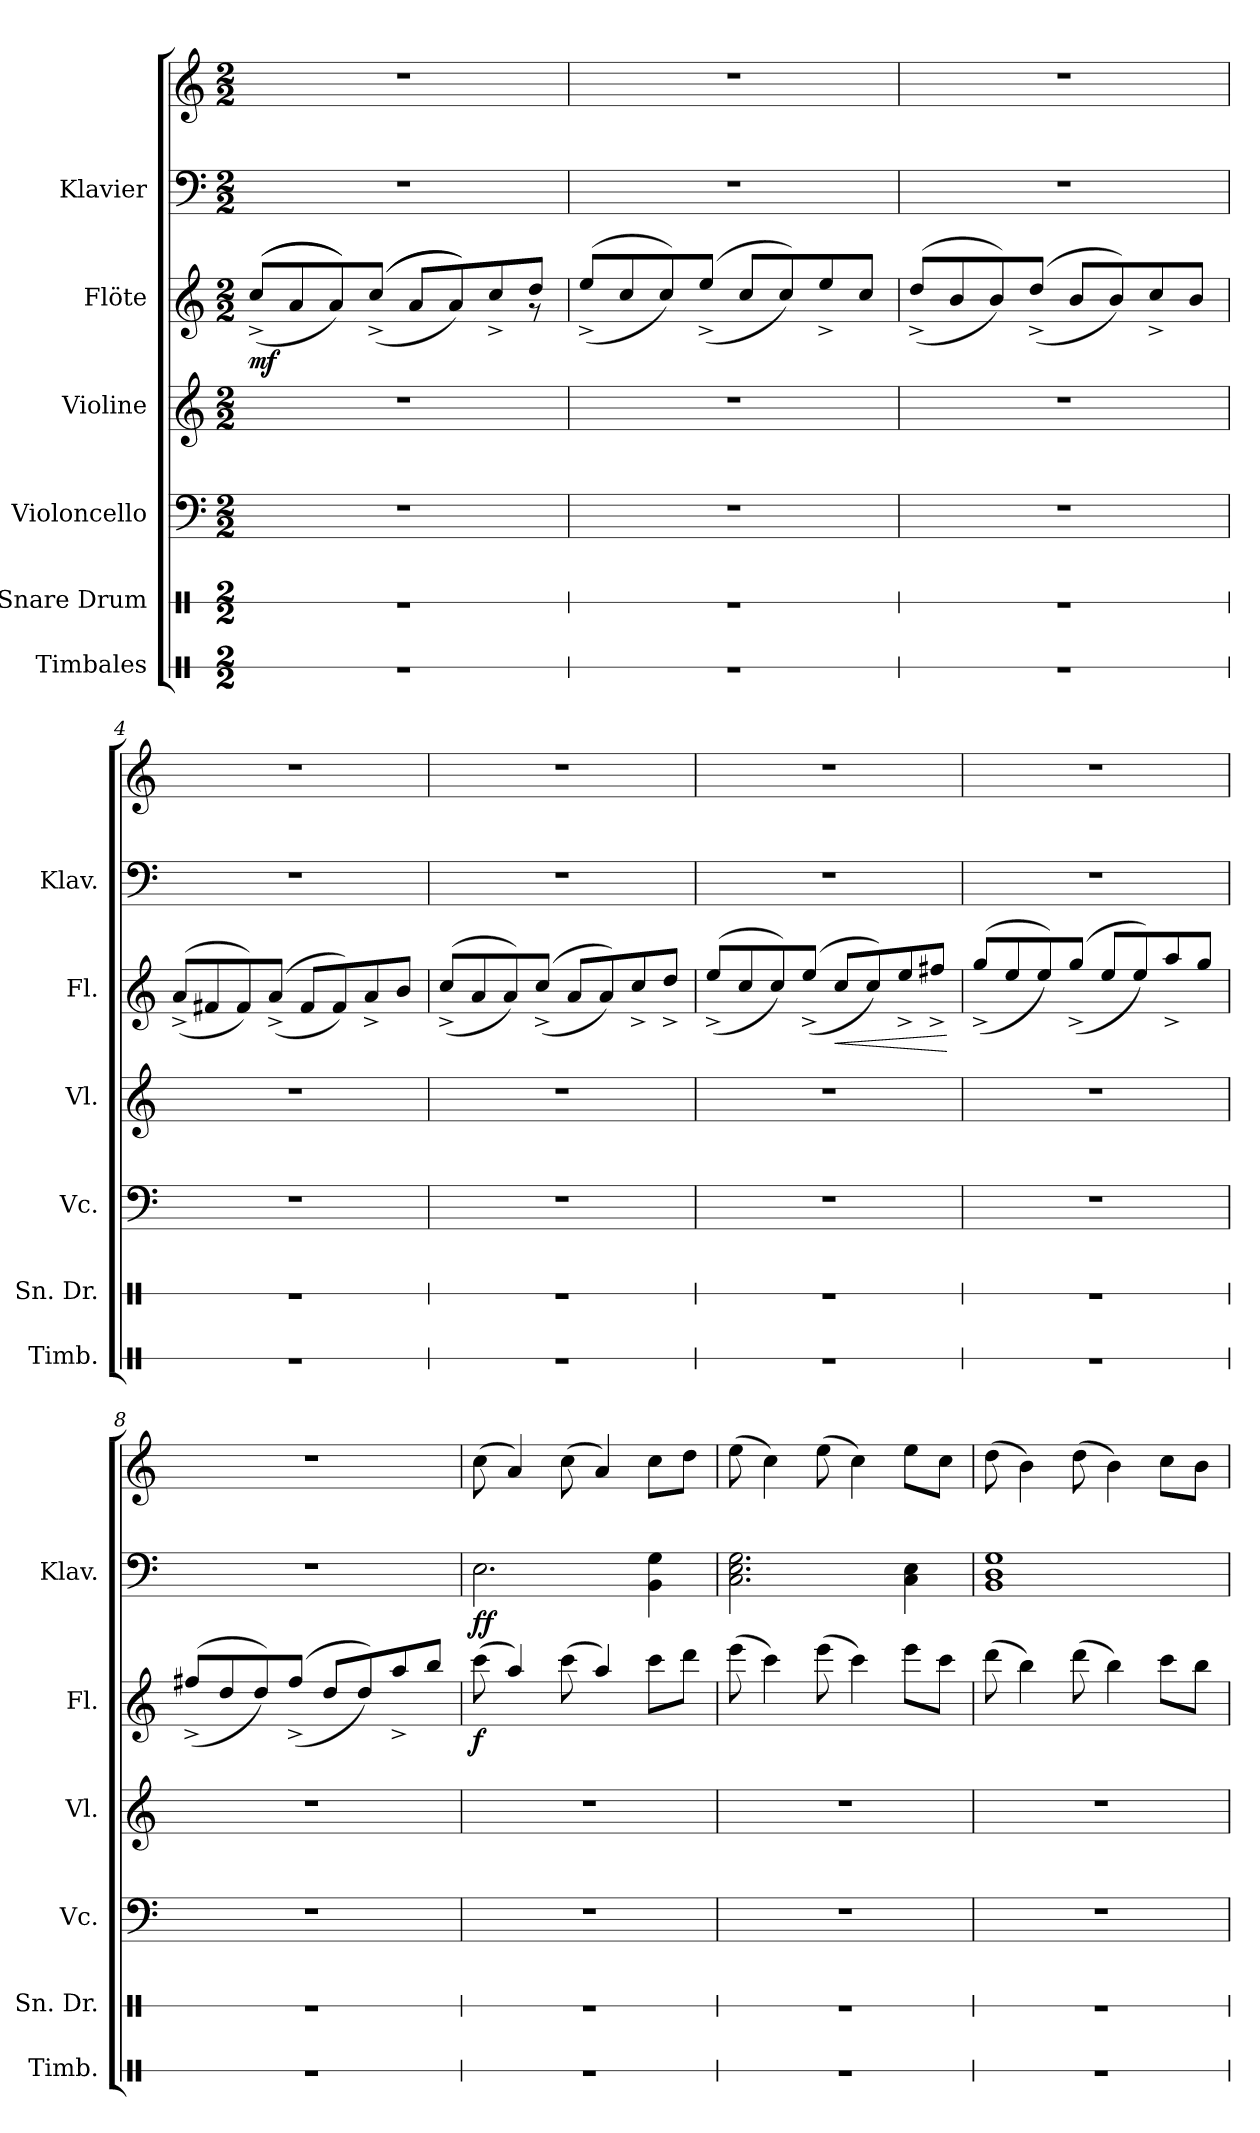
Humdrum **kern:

**kern	**kern	**kern	**kern	**kern	**dynam	**kern	**kern	**dynam
*part6	*part5	*part4	*part3	*part2	*part2	*part1	*part1	*part1
*staff7	*staff6	*staff5	*staff4	*staff3	*staff3	*staff2	*staff1	*staff1/2
*I"Timbales	*I"Snare Drum	*I"Violoncello	*I"Violine	*I"Flöte	*	*I"Klavier	*	*
*I'Timb.	*I'Sn. Dr.	*I'Vc.	*I'Vl.	*I'Fl.	*	*I'Klav.	*	*
*stria1	*stria1	*	*	*	*	*	*	*
*clefX	*clefX	*clefF4	*clefG2	*clefG2	*	*clefF4	*clefG2	*
*k[]	*k[]	*k[]	*k[]	*k[]	*	*k[]	*k[]	*
*M2/2	*M2/2	*M2/2	*M2/2	*M2/2	*	*M2/2	*M2/2	*
*MM80	*MM80	*MM80	*MM80	*MM80	*	*MM80	*MM80	*
=1	=1	=1	=1	=1	=1	=1	=1	=1
*	*	*	*	*^	*	*	*	*
!	!	!	!	!	!	!LO:DY:b	!	!	!
1r	1r	1r	1r	(((8cc^/L	2..ryy	mf	1r	1r	.
.	.	.	.	8a/	.	.	.	.	.
.	.	.	.	8a/)))	.	.	.	.	.
.	.	.	.	(((8cc^/J	.	.	.	.	.
.	.	.	.	8a/L	.	.	.	.	.
.	.	.	.	8a/)))	.	.	.	.	.
.	.	.	.	8cc^/	.	.	.	.	.
.	.	.	.	8dd/J	8r	.	.	.	.
*	*	*	*	*v	*v	*	*	*	*
=2	=2	=2	=2	=2	=2	=2	=2	=2
1r	1r	1r	1r	((8ee^/L	.	1r	1r	.
.	.	.	.	8cc/	.	.	.	.
.	.	.	.	8cc/))	.	.	.	.
.	.	.	.	((8ee^/J	.	.	.	.
.	.	.	.	8cc/L	.	.	.	.
.	.	.	.	8cc/))	.	.	.	.
.	.	.	.	8ee^/	.	.	.	.
.	.	.	.	8cc/J	.	.	.	.
=3	=3	=3	=3	=3	=3	=3	=3	=3
1r	1r	1r	1r	((8dd^/L	.	1r	1r	.
.	.	.	.	8b/	.	.	.	.
.	.	.	.	8b/))	.	.	.	.
.	.	.	.	((8dd^/J	.	.	.	.
.	.	.	.	8b/L	.	.	.	.
.	.	.	.	8b/))	.	.	.	.
.	.	.	.	8cc^/	.	.	.	.
.	.	.	.	8b/J	.	.	.	.
=4	=4	=4	=4	=4	=4	=4	=4	=4
1r	1r	1r	1r	((8a^/L	.	1r	1r	.
.	.	.	.	8f#X/	.	.	.	.
.	.	.	.	8f#/))	.	.	.	.
.	.	.	.	((8a^/J	.	.	.	.
.	.	.	.	8f#/L	.	.	.	.
.	.	.	.	8f#/))	.	.	.	.
.	.	.	.	8a^/	.	.	.	.
.	.	.	.	8b/J	.	.	.	.
!!LO:PB:g=z
=5	=5	=5	=5	=5	=5	=5	=5	=5
1r	1r	1r	1r	((8cc^/L	.	1r	1r	.
.	.	.	.	8a/	.	.	.	.
.	.	.	.	8a/))	.	.	.	.
.	.	.	.	((8cc^/J	.	.	.	.
.	.	.	.	8a/L	.	.	.	.
.	.	.	.	8a/))	.	.	.	.
.	.	.	.	8cc^/	.	.	.	.
.	.	.	.	8dd^/J	.	.	.	.
=6	=6	=6	=6	=6	=6	=6	=6	=6
1r	1r	1r	1r	((8ee^/L	.	1r	1r	.
.	.	.	.	8cc/	.	.	.	.
.	.	.	.	8cc/))	.	.	.	.
.	.	.	.	((8ee^/J	.	.	.	.
!	!	!	!	!	!LO:HP:b	!	!	!
.	.	.	.	8cc/L	<	.	.	.
.	.	.	.	8cc/))	.	.	.	.
.	.	.	.	8ee^/	.	.	.	.
.	.	.	.	8ff#X^/J	.	.	.	.
.	.	.	.	.	[	.	.	.
=7	=7	=7	=7	=7	=7	=7	=7	=7
1r	1r	1r	1r	((8gg^/L	.	1r	1r	.
.	.	.	.	8ee/	.	.	.	.
.	.	.	.	8ee/))	.	.	.	.
.	.	.	.	((8gg^/J	.	.	.	.
.	.	.	.	8ee/L	.	.	.	.
.	.	.	.	8ee/))	.	.	.	.
.	.	.	.	8aa^/	.	.	.	.
.	.	.	.	8gg/J	.	.	.	.
=8	=8	=8	=8	=8	=8	=8	=8	=8
1r	1r	1r	1r	((8ff#X^/L	.	1r	1r	.
.	.	.	.	8dd/	.	.	.	.
.	.	.	.	8dd/))	.	.	.	.
.	.	.	.	((8ff#^/J	.	.	.	.
.	.	.	.	8dd/L	.	.	.	.
.	.	.	.	8dd/))	.	.	.	.
.	.	.	.	8aa^/	.	.	.	.
.	.	.	.	8bb/J	.	.	.	.
!!LO:LB:g=z
=9	=9	=9	=9	=9	=9	=9	=9	=9
!	!	!	!	!	!LO:DY:b	!	!	!LO:DY:b=2
!	!	!	!	!	!	!	!	!LO:DY:n=1:b
1r	1r	1r	1r	(>8ccc\	f	2.E\	(>8cc\	f f
.	.	.	.	4aa/)	.	.	4a/)	.
.	.	.	.	(>8ccc\	.	.	(>8cc\	.
.	.	.	.	4aa/)	.	.	4a/)	.
.	.	.	.	8ccc\L	.	4BB\ 4G\	8cc\L	.
.	.	.	.	8ddd\J	.	.	8dd\J	.
=10	=10	=10	=10	=10	=10	=10	=10	=10
1r	1r	1r	1r	(>8eee\	.	2.C\ 2.E\ 2.G\	(>8ee\	.
.	.	.	.	4ccc\)	.	.	4cc\)	.
.	.	.	.	(>8eee\	.	.	(>8ee\	.
.	.	.	.	4ccc\)	.	.	4cc\)	.
.	.	.	.	8eee\L	.	4C\ 4E\	8ee\L	.
.	.	.	.	8ccc\J	.	.	8cc\J	.
=11	=11	=11	=11	=11	=11	=11	=11	=11
*	*	*	*	*	*	*^	*	*
1r	1r	1r	1r	(>8ddd\	.	1G	1BB 1D	(>8dd\	.
.	.	.	.	4bb\)	.	.	.	4b\)	.
.	.	.	.	(>8ddd\	.	.	.	(>8dd\	.
.	.	.	.	4bb\)	.	.	.	4b\)	.
.	.	.	.	8ccc\L	.	.	.	8cc\L	.
.	.	.	.	8bb\J	.	.	.	8b\J	.
*	*	*	*	*	*	*v	*v	*	*
=	=	=	=	=	=	=	=	=
*-	*-	*-	*-	*-	*-	*-	*-	*-
